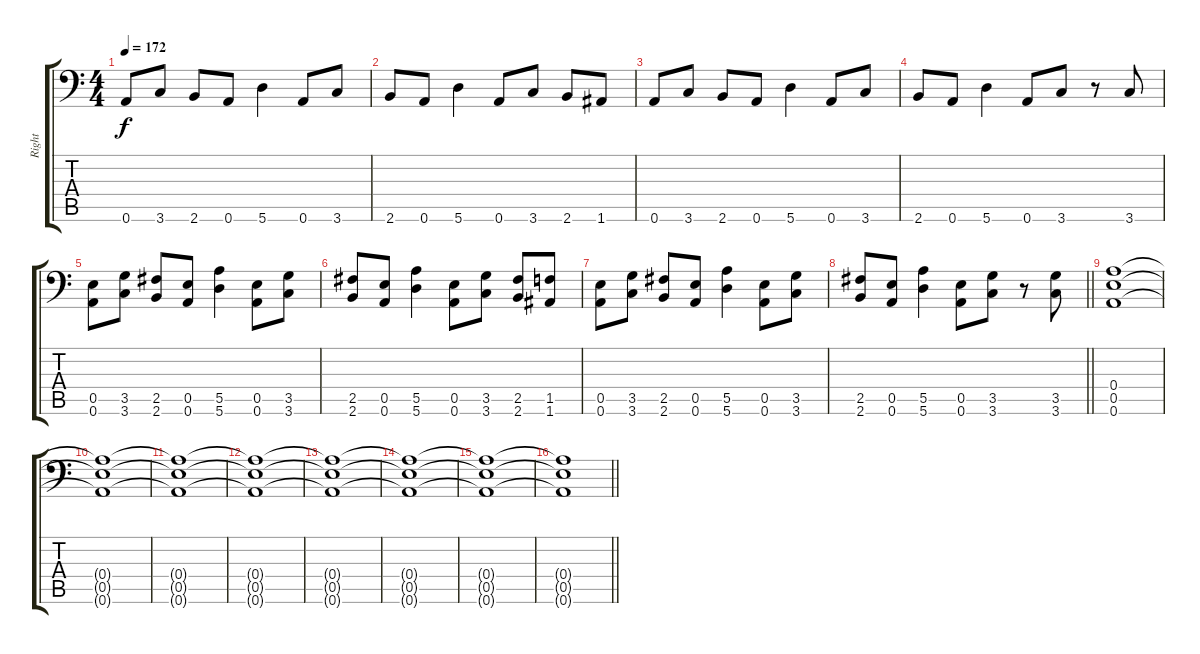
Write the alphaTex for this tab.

\track ("Right" "Right") {instrument distortionguitar}
\staff {score tabs}
\tuning (B3 Gb3 D3 A2 E2 A1) {hide}
\ts (4 4)
\tempo 172
\clef f4
\ks c
0.6.8{dy f} 3.6.8 2.6.8 0.6.8 5.6.4 0.6.8 3.6.8 |
2.6.8 0.6.8 5.6.4 0.6.8 3.6.8 2.6.8 1.6.8 |
0.6.8 3.6.8 2.6.8 0.6.8 5.6.4 0.6.8 3.6.8 |
2.6.8 0.6.8 5.6.4 0.6.8 3.6.8 r.8 3.6.8 |
(0.5 0.6).8 (3.5 3.6).8 (2.5 2.6).8 (0.5 0.6).8 (5.5 5.6).4 (0.5 0.6).8 (3.5 3.6).8 |
(2.5 2.6).8 (0.5 0.6).8 (5.5 5.6).4 (0.5 0.6).8 (3.5 3.6).8 (2.5 2.6).8 (1.5 1.6).8 |
(0.5 0.6).8 (3.5 3.6).8 (2.5 2.6).8 (0.5 0.6).8 (5.5 5.6).4 (0.5 0.6).8 (3.5 3.6).8 |
\barLineRight lightlight
(2.5 2.6).8 (0.5 0.6).8 (5.5 5.6).4 (0.5 0.6).8 (3.5 3.6).8 r.8 (3.5 3.6).8 |
(0.4 0.5 0.6).1 |
(0.4{t} 0.5{t} 0.6{t}).1 |
(0.4{t} 0.5{t} 0.6{t}).1 |
(0.4{t} 0.5{t} 0.6{t}).1 |
(0.4{t} 0.5{t} 0.6{t}).1 |
(0.4{t} 0.5{t} 0.6{t}).1 |
(0.4{t} 0.5{t} 0.6{t}).1 |
\barLineRight lightlight
(0.4{t} 0.5{t} 0.6{t}).1
